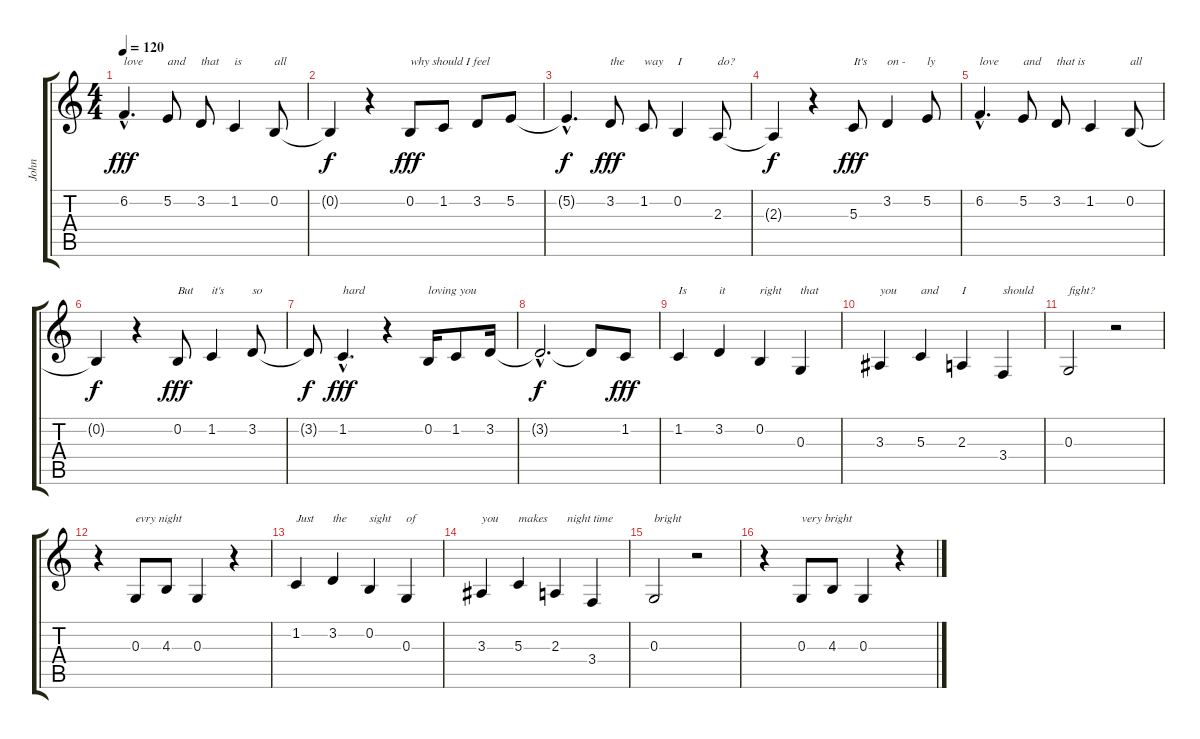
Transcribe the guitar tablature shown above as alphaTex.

\track ("John" "John") {instrument englishhorn}
\staff {score tabs}
\tuning (E4 B3 G3 D3 A2 E2) {hide}
\ts (4 4)
\tempo 120
\clef g2
\ks c
6.2{hac}.4{d txt "love" dy fff} 5.2.8{txt "and"} 3.2.8{txt "that"} 1.2.4{txt "is "} 0.2.8{txt "all"} |
0.2{t}.4{dy f} r.4 0.2.8{txt "why should I feel" dy fff} 1.2.8 3.2.8 5.2.8 |
5.2{hac t}.4{d dy f} 3.2.8{txt "the" dy fff} 1.2.8{txt "way"} 0.2.4{txt "I"} 2.3.8{txt "do?"} |
2.3{t}.4{dy f} r.4 5.3.8{txt "It's" dy fff} 3.2.4{txt "on -"} 5.2.8{txt "ly"} |
6.2{hac}.4{d txt "love"} 5.2.8{txt "and"} 3.2.8{txt "that is"} 1.2.4 0.2.8{txt "all"} |
0.2{t}.4{dy f} r.4 0.2.8{txt "But" dy fff} 1.2.4{txt "it's"} 3.2.8{txt "so"} |
3.2{t}.8{dy f} 1.2{hac}.4{d txt "hard" dy fff} r.4 0.2.16{txt "loving you"} 1.2.8 3.2.16 |
3.2{hac t}.2{d dy f} 3.2{t}.8 1.2.8{txt " " dy fff} |
1.2.4{txt "Is"} 3.2.4{txt "it"} 0.2.4{txt "right"} 0.3.4{txt "that"} |
3.3.4{txt "you"} 5.3.4{txt "and"} 2.3.4{txt "I"} 3.4.4{txt "should"} |
0.3.2{txt "fight?"} r.2 |
r.4 0.3.8{txt "evry night"} 4.3.8 0.3.4 r.4 |
1.2.4{txt "Just"} 3.2.4{txt "the"} 0.2.4{txt "sight"} 0.3.4{txt "of"} |
3.3.4{txt "you"} 5.3.4{txt "makes"} 2.3.4{txt "    night time"} 3.4.4 |
0.3.2{txt "bright"} r.2 |
r.4 0.3.8{txt "very bright"} 4.3.8 0.3.4 r.4
